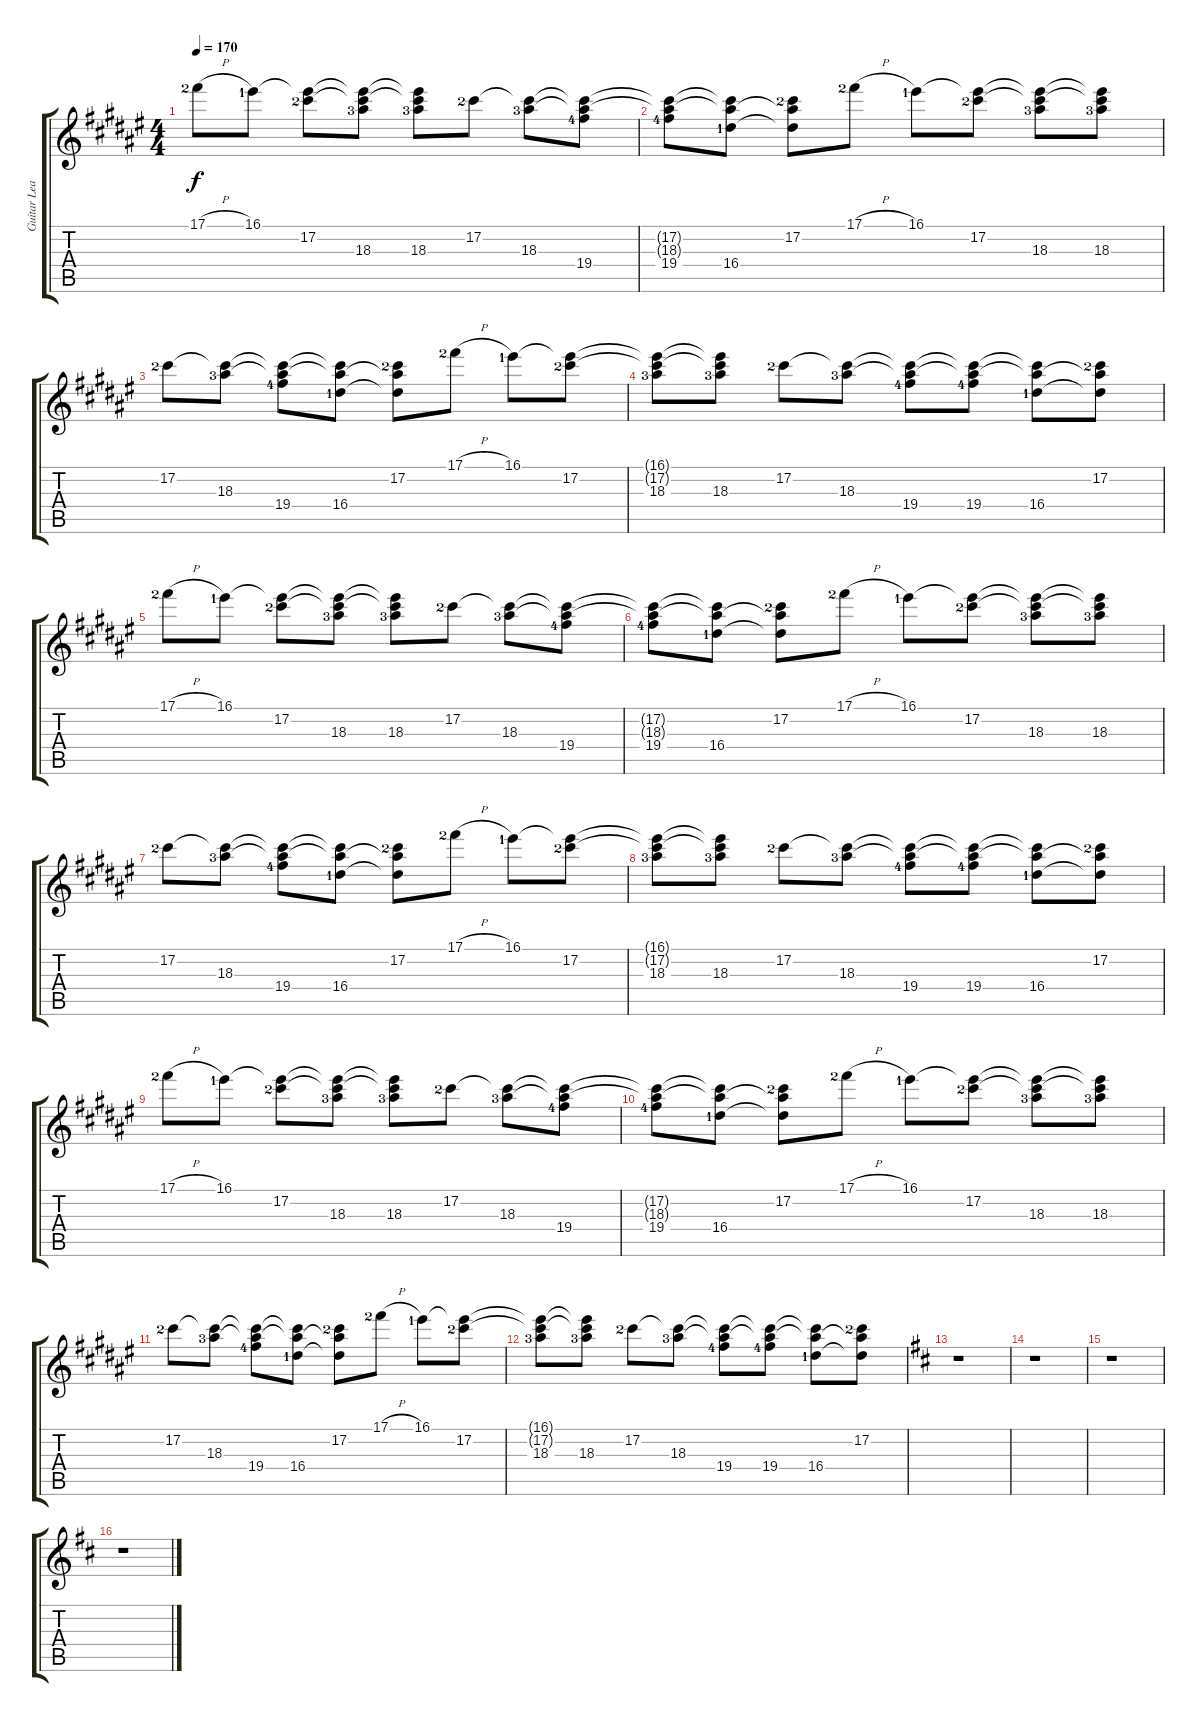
\track ("Guitar Leads 1" "Guitar Lea") {instrument distortionguitar}
\staff {score tabs}
\tuning (Db4 Ab3 E3 B2 Gb2 B1) {hide}
\ts (4 4)
\tempo 170
\clef g2
\ks d#minor
17.1{h lf 3}.8{dy f} 16.1{lf 2}.8 (16.1{t} 17.2{lf 3}).8 (16.1{t} 17.2{t} 18.3{lf 4}).8 (16.1{t} 17.2{t} 18.3{lf 4}).8 17.2{lf 3}.8 (17.2{t} 18.3{lf 4}).8 (17.2{t} 18.3{t} 19.4{lf 5}).8 |
(17.2{t} 18.3{t} 19.4{lf 5}).8 (17.2{t} 18.3{t} 16.4{lf 2}).8 (17.2{lf 3} 18.3{t} 16.4{t}).8 17.1{h lf 3}.8 16.1{lf 2}.8 (16.1{t} 17.2{lf 3}).8 (16.1{t} 17.2{t} 18.3{lf 4}).8 (16.1{t} 17.2{t} 18.3{lf 4}).8 |
17.2{lf 3}.8 (17.2{t} 18.3{lf 4}).8 (17.2{t} 18.3{t} 19.4{lf 5}).8 (17.2{t} 18.3{t} 16.4{lf 2}).8 (17.2{lf 3} 18.3{t} 16.4{t}).8 17.1{h lf 3}.8 16.1{lf 2}.8 (16.1{t} 17.2{lf 3}).8 |
(16.1{t} 17.2{t} 18.3{lf 4}).8 (16.1{t} 17.2{t} 18.3{lf 4}).8 17.2{lf 3}.8 (17.2{t} 18.3{lf 4}).8 (17.2{t} 18.3{t} 19.4{lf 5}).8 (17.2{t} 18.3{t} 19.4{lf 5}).8 (17.2{t} 18.3{t} 16.4{lf 2}).8 (17.2{lf 3} 18.3{t} 16.4{t}).8 |
17.1{h lf 3}.8 16.1{lf 2}.8 (16.1{t} 17.2{lf 3}).8 (16.1{t} 17.2{t} 18.3{lf 4}).8 (16.1{t} 17.2{t} 18.3{lf 4}).8 17.2{lf 3}.8 (17.2{t} 18.3{lf 4}).8 (17.2{t} 18.3{t} 19.4{lf 5}).8 |
(17.2{t} 18.3{t} 19.4{lf 5}).8 (17.2{t} 18.3{t} 16.4{lf 2}).8 (17.2{lf 3} 18.3{t} 16.4{t}).8 17.1{h lf 3}.8 16.1{lf 2}.8 (16.1{t} 17.2{lf 3}).8 (16.1{t} 17.2{t} 18.3{lf 4}).8 (16.1{t} 17.2{t} 18.3{lf 4}).8 |
17.2{lf 3}.8 (17.2{t} 18.3{lf 4}).8 (17.2{t} 18.3{t} 19.4{lf 5}).8 (17.2{t} 18.3{t} 16.4{lf 2}).8 (17.2{lf 3} 18.3{t} 16.4{t}).8 17.1{h lf 3}.8 16.1{lf 2}.8 (16.1{t} 17.2{lf 3}).8 |
(16.1{t} 17.2{t} 18.3{lf 4}).8 (16.1{t} 17.2{t} 18.3{lf 4}).8 17.2{lf 3}.8 (17.2{t} 18.3{lf 4}).8 (17.2{t} 18.3{t} 19.4{lf 5}).8 (17.2{t} 18.3{t} 19.4{lf 5}).8 (17.2{t} 18.3{t} 16.4{lf 2}).8 (17.2{lf 3} 18.3{t} 16.4{t}).8 |
17.1{h lf 3}.8 16.1{lf 2}.8 (16.1{t} 17.2{lf 3}).8 (16.1{t} 17.2{t} 18.3{lf 4}).8 (16.1{t} 17.2{t} 18.3{lf 4}).8 17.2{lf 3}.8 (17.2{t} 18.3{lf 4}).8 (17.2{t} 18.3{t} 19.4{lf 5}).8 |
(17.2{t} 18.3{t} 19.4{lf 5}).8 (17.2{t} 18.3{t} 16.4{lf 2}).8 (17.2{lf 3} 18.3{t} 16.4{t}).8 17.1{h lf 3}.8 16.1{lf 2}.8 (16.1{t} 17.2{lf 3}).8 (16.1{t} 17.2{t} 18.3{lf 4}).8 (16.1{t} 17.2{t} 18.3{lf 4}).8 |
17.2{lf 3}.8 (17.2{t} 18.3{lf 4}).8 (17.2{t} 18.3{t} 19.4{lf 5}).8 (17.2{t} 18.3{t} 16.4{lf 2}).8 (17.2{lf 3} 18.3{t} 16.4{t}).8 17.1{h lf 3}.8 16.1{lf 2}.8 (16.1{t} 17.2{lf 3}).8 |
(16.1{t} 17.2{t} 18.3{lf 4}).8 (16.1{t} 17.2{t} 18.3{lf 4}).8 17.2{lf 3}.8 (17.2{t} 18.3{lf 4}).8 (17.2{t} 18.3{t} 19.4{lf 5}).8 (17.2{t} 18.3{t} 19.4{lf 5}).8 (17.2{t} 18.3{t} 16.4{lf 2}).8 (17.2{lf 3} 18.3{t} 16.4{t}).8 |
\ks bminor
r.1 |
r.1 |
r.1 |
r.1
